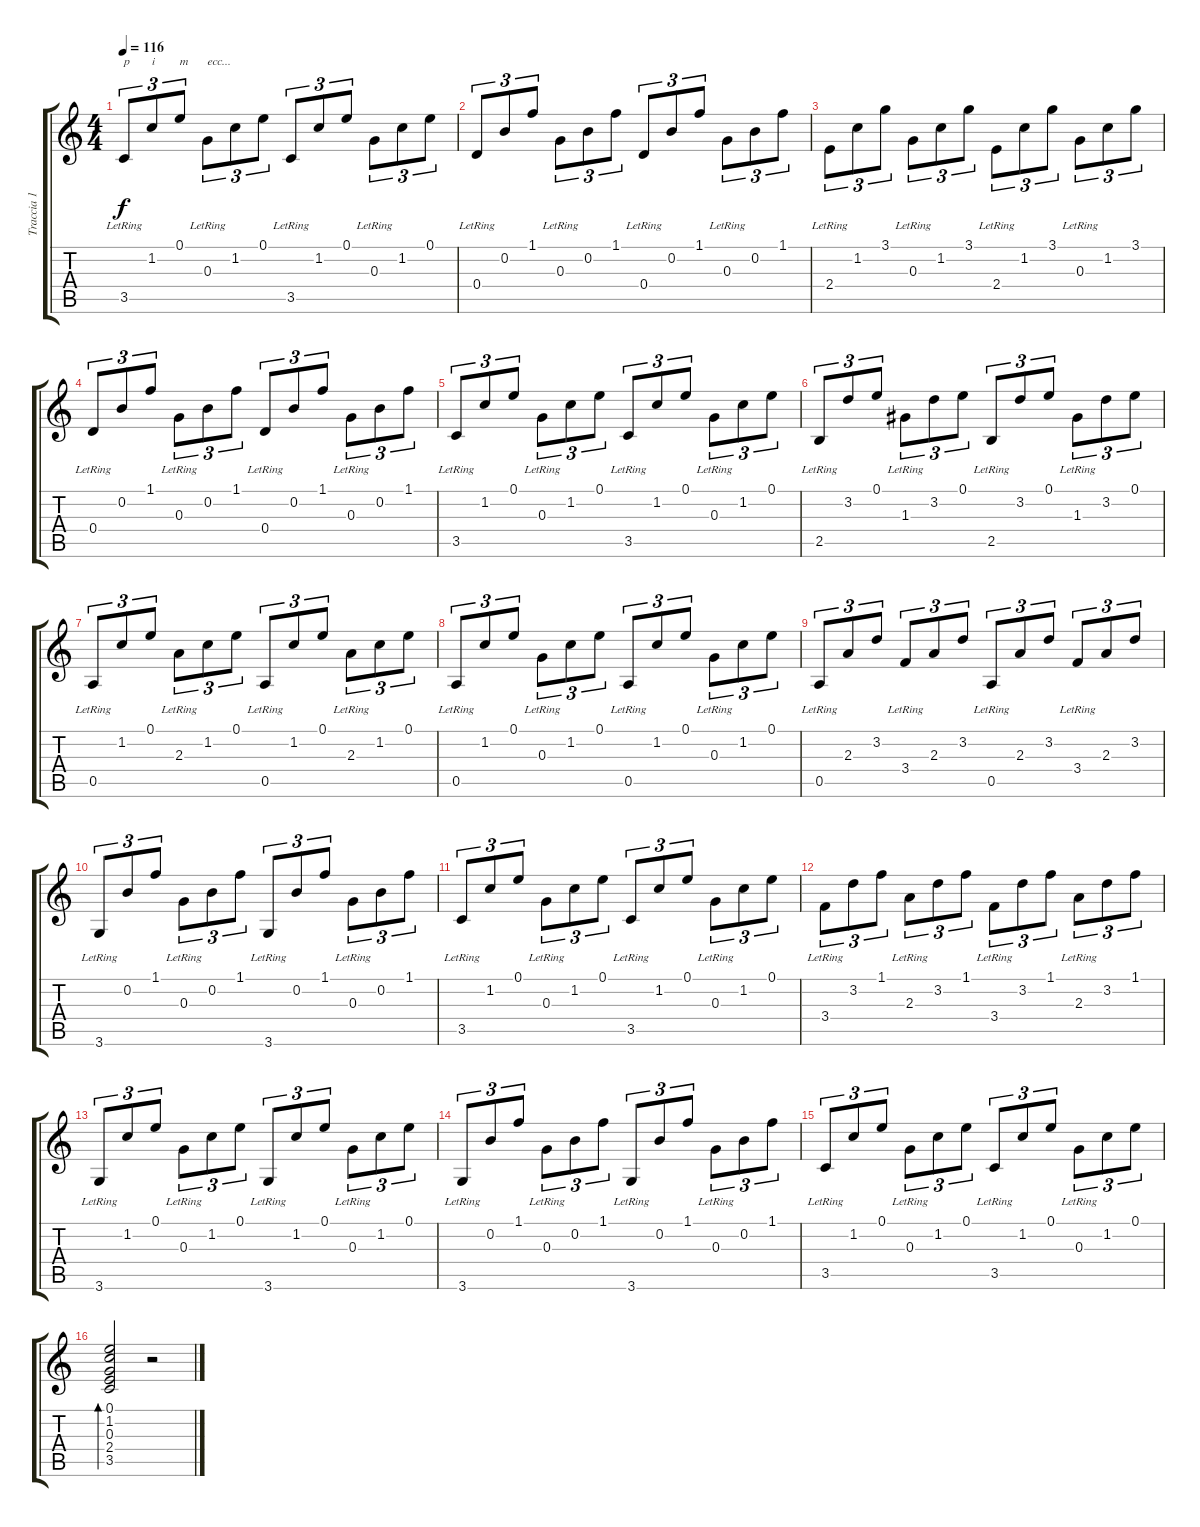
\track ("Traccia 1" "Traccia 1") {instrument acousticguitarnylon}
\staff {score tabs}
\tuning (E4 B3 G3 D3 A2 E2) {hide}
\ts (4 4)
\tempo 116
\clef g2
\ks c
3.5{lr}.8{tu (3 2) txt "p" dy f instrument acousticguitarnylon} 1.2.8{tu (3 2) txt "i"} 0.1.8{tu (3 2) txt "m"} 0.3{lr}.8{tu (3 2) txt "ecc..."} 1.2.8{tu (3 2)} 0.1.8{tu (3 2)} 3.5{lr}.8{tu (3 2)} 1.2.8{tu (3 2)} 0.1.8{tu (3 2)} 0.3{lr}.8{tu (3 2)} 1.2.8{tu (3 2)} 0.1.8{tu (3 2)} |
0.4{lr}.8{tu (3 2)} 0.2.8{tu (3 2)} 1.1.8{tu (3 2)} 0.3{lr}.8{tu (3 2)} 0.2.8{tu (3 2)} 1.1.8{tu (3 2)} 0.4{lr}.8{tu (3 2)} 0.2.8{tu (3 2)} 1.1.8{tu (3 2)} 0.3{lr}.8{tu (3 2)} 0.2.8{tu (3 2)} 1.1.8{tu (3 2)} |
2.4{lr}.8{tu (3 2)} 1.2.8{tu (3 2)} 3.1.8{tu (3 2)} 0.3{lr}.8{tu (3 2)} 1.2.8{tu (3 2)} 3.1.8{tu (3 2)} 2.4{lr}.8{tu (3 2)} 1.2.8{tu (3 2)} 3.1.8{tu (3 2)} 0.3{lr}.8{tu (3 2)} 1.2.8{tu (3 2)} 3.1.8{tu (3 2)} |
0.4{lr}.8{tu (3 2)} 0.2.8{tu (3 2)} 1.1.8{tu (3 2)} 0.3{lr}.8{tu (3 2)} 0.2.8{tu (3 2)} 1.1.8{tu (3 2)} 0.4{lr}.8{tu (3 2)} 0.2.8{tu (3 2)} 1.1.8{tu (3 2)} 0.3{lr}.8{tu (3 2)} 0.2.8{tu (3 2)} 1.1.8{tu (3 2)} |
3.5{lr}.8{tu (3 2)} 1.2.8{tu (3 2)} 0.1.8{tu (3 2)} 0.3{lr}.8{tu (3 2)} 1.2.8{tu (3 2)} 0.1.8{tu (3 2)} 3.5{lr}.8{tu (3 2)} 1.2.8{tu (3 2)} 0.1.8{tu (3 2)} 0.3{lr}.8{tu (3 2)} 1.2.8{tu (3 2)} 0.1.8{tu (3 2)} |
2.5{lr}.8{tu (3 2)} 3.2.8{tu (3 2)} 0.1.8{tu (3 2)} 1.3{lr}.8{tu (3 2)} 3.2.8{tu (3 2)} 0.1.8{tu (3 2)} 2.5{lr}.8{tu (3 2)} 3.2.8{tu (3 2)} 0.1.8{tu (3 2)} 1.3{lr}.8{tu (3 2)} 3.2.8{tu (3 2)} 0.1.8{tu (3 2)} |
0.5{lr}.8{tu (3 2)} 1.2.8{tu (3 2)} 0.1.8{tu (3 2)} 2.3{lr}.8{tu (3 2)} 1.2.8{tu (3 2)} 0.1.8{tu (3 2)} 0.5{lr}.8{tu (3 2)} 1.2.8{tu (3 2)} 0.1.8{tu (3 2)} 2.3{lr}.8{tu (3 2)} 1.2.8{tu (3 2)} 0.1.8{tu (3 2)} |
0.5{lr}.8{tu (3 2)} 1.2.8{tu (3 2)} 0.1.8{tu (3 2)} 0.3{lr}.8{tu (3 2)} 1.2.8{tu (3 2)} 0.1.8{tu (3 2)} 0.5{lr}.8{tu (3 2)} 1.2.8{tu (3 2)} 0.1.8{tu (3 2)} 0.3{lr}.8{tu (3 2)} 1.2.8{tu (3 2)} 0.1.8{tu (3 2)} |
0.5{lr}.8{tu (3 2)} 2.3.8{tu (3 2)} 3.2.8{tu (3 2)} 3.4{lr}.8{tu (3 2)} 2.3.8{tu (3 2)} 3.2.8{tu (3 2)} 0.5{lr}.8{tu (3 2)} 2.3.8{tu (3 2)} 3.2.8{tu (3 2)} 3.4{lr}.8{tu (3 2)} 2.3.8{tu (3 2)} 3.2.8{tu (3 2)} |
3.6{lr}.8{tu (3 2)} 0.2.8{tu (3 2)} 1.1.8{tu (3 2)} 0.3{lr}.8{tu (3 2)} 0.2.8{tu (3 2)} 1.1.8{tu (3 2)} 3.6{lr}.8{tu (3 2)} 0.2.8{tu (3 2)} 1.1.8{tu (3 2)} 0.3{lr}.8{tu (3 2)} 0.2.8{tu (3 2)} 1.1.8{tu (3 2)} |
3.5{lr}.8{tu (3 2)} 1.2.8{tu (3 2)} 0.1.8{tu (3 2)} 0.3{lr}.8{tu (3 2)} 1.2.8{tu (3 2)} 0.1.8{tu (3 2)} 3.5{lr}.8{tu (3 2)} 1.2.8{tu (3 2)} 0.1.8{tu (3 2)} 0.3{lr}.8{tu (3 2)} 1.2.8{tu (3 2)} 0.1.8{tu (3 2)} |
3.4{lr}.8{tu (3 2)} 3.2.8{tu (3 2)} 1.1.8{tu (3 2)} 2.3{lr}.8{tu (3 2)} 3.2.8{tu (3 2)} 1.1.8{tu (3 2)} 3.4{lr}.8{tu (3 2)} 3.2.8{tu (3 2)} 1.1.8{tu (3 2)} 2.3{lr}.8{tu (3 2)} 3.2.8{tu (3 2)} 1.1.8{tu (3 2)} |
3.6{lr}.8{tu (3 2)} 1.2.8{tu (3 2)} 0.1.8{tu (3 2)} 0.3{lr}.8{tu (3 2)} 1.2.8{tu (3 2)} 0.1.8{tu (3 2)} 3.6{lr}.8{tu (3 2)} 1.2.8{tu (3 2)} 0.1.8{tu (3 2)} 0.3{lr}.8{tu (3 2)} 1.2.8{tu (3 2)} 0.1.8{tu (3 2)} |
3.6{lr}.8{tu (3 2)} 0.2.8{tu (3 2)} 1.1.8{tu (3 2)} 0.3{lr}.8{tu (3 2)} 0.2.8{tu (3 2)} 1.1.8{tu (3 2)} 3.6{lr}.8{tu (3 2)} 0.2.8{tu (3 2)} 1.1.8{tu (3 2)} 0.3{lr}.8{tu (3 2)} 0.2.8{tu (3 2)} 1.1.8{tu (3 2)} |
3.5{lr}.8{tu (3 2)} 1.2.8{tu (3 2)} 0.1.8{tu (3 2)} 0.3{lr}.8{tu (3 2)} 1.2.8{tu (3 2)} 0.1.8{tu (3 2)} 3.5{lr}.8{tu (3 2)} 1.2.8{tu (3 2)} 0.1.8{tu (3 2)} 0.3{lr}.8{tu (3 2)} 1.2.8{tu (3 2)} 0.1.8{tu (3 2)} |
(0.1 1.2 0.3 2.4 3.5).2{bd 480} r.2
